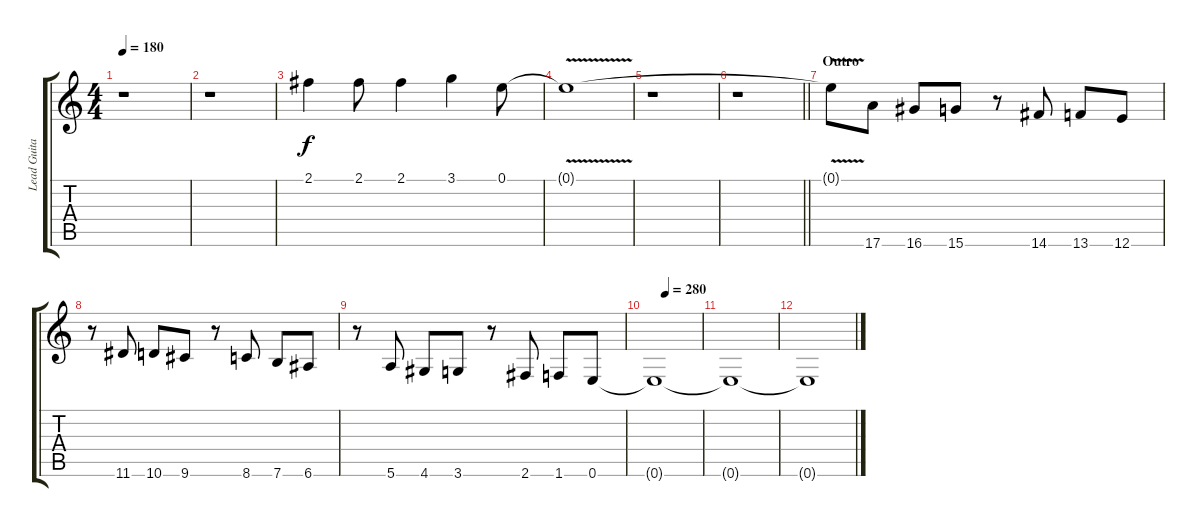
\track ("Lead Guitar" "Lead Guita") {instrument distortionguitar}
\staff {score tabs}
\tuning (E4 B3 G3 D3 A2 E2) {hide}
\ts (4 4)
\tempo 180
\clef g2
\ks c
r.1{dy f} |
r.1 |
2.1.4 2.1.8 2.1.4 3.1.4 0.1.8 |
0.1{v t}.1 |
r.1 |
\barLineRight lightlight
r.1 |
\section ("" "Outro")
0.1{t}.8 17.6.8 16.6.8 15.6.8 r.8 14.6.8 13.6.8 12.6.8 |
r.8 11.6.8 10.6.8 9.6.8 r.8 8.6.8 7.6.8 6.6.8 |
r.8 5.6.8 4.6.8 3.6.8 r.8 2.6.8 1.6.8 0.6.8 |
\tempo (280 0.25)
0.6{t}.1 |
0.6{t}.1 |
0.6{t}.1
